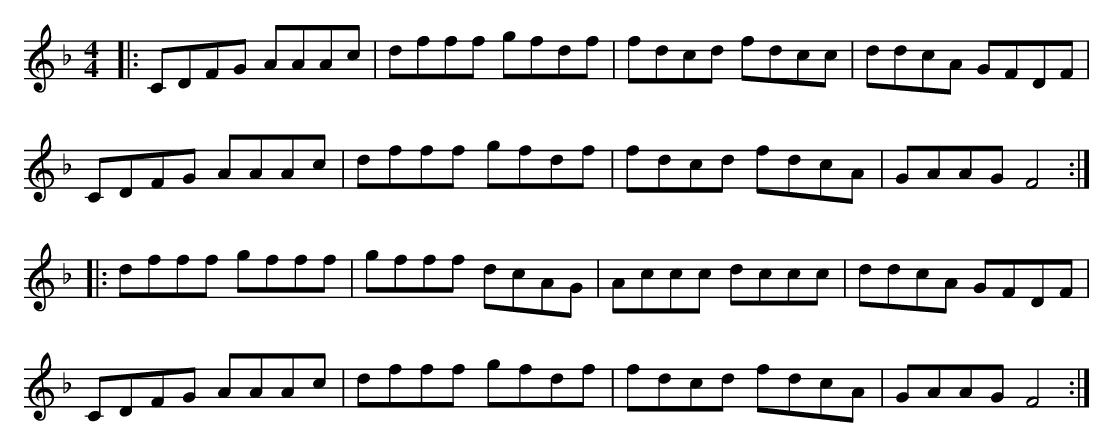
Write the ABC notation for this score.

X:1
M:4/4
K:F
|:CDFG AAAc|dfff gfdf|fdcd fdcc|ddcA GFDF|
CDFG AAAc|dfff gfdf|fdcd fdcA|GAAG F4:|
|:dfff gfff|gfff dcAG|Accc dccc|ddcA GFDF|
CDFG AAAc|dfff gfdf|fdcd fdcA|GAAG F4:|
